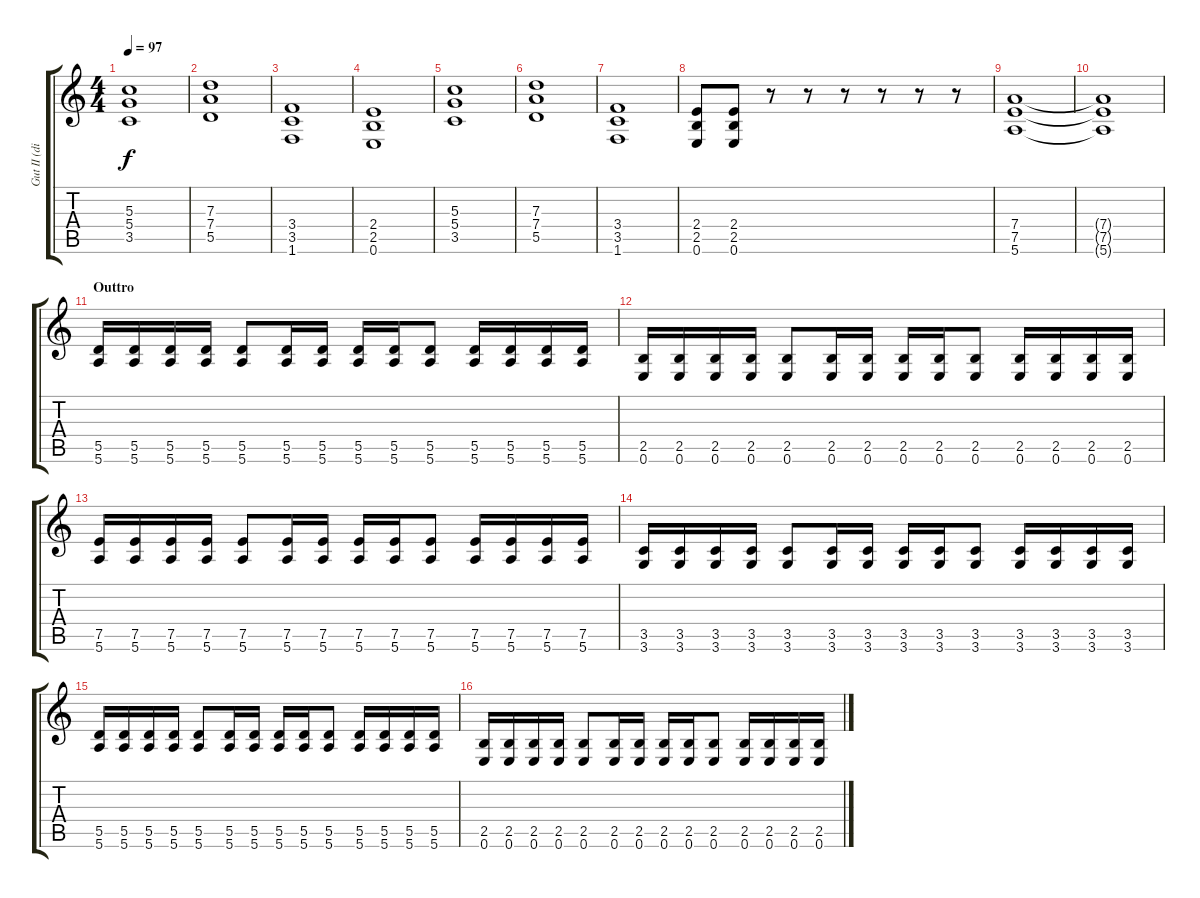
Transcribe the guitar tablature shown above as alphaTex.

\track ("Gut II (dist)" "Gut II (di") {instrument distortionguitar}
\staff {score tabs}
\tuning (E4 B3 G3 D3 A2 E2) {hide}
\ts (4 4)
\tempo 97
\clef g2
\ks c
(5.3 5.4 3.5).1{dy f} |
(7.3 7.4 5.5).1 |
(3.4 3.5 1.6).1 |
(2.4 2.5 0.6).1 |
(5.3 5.4 3.5).1 |
(7.3 7.4 5.5).1 |
(3.4 3.5 1.6).1 |
(2.4 2.5 0.6).8 (2.4 2.5 0.6).8 r.8 r.8 r.8 r.8 r.8 r.8 |
(7.4 7.5 5.6).1 |
(7.4{t} 7.5{t} 5.6{t}).1 |
\section ("" "Outtro")
(5.5 5.6).16 (5.5 5.6).16 (5.5 5.6).16 (5.5 5.6).16 (5.5 5.6).8 (5.5 5.6).16 (5.5 5.6).16 (5.5 5.6).16 (5.5 5.6).16 (5.5 5.6).8 (5.5 5.6).16 (5.5 5.6).16 (5.5 5.6).16 (5.5 5.6).16 |
(2.5 0.6).16 (2.5 0.6).16 (2.5 0.6).16 (2.5 0.6).16 (2.5 0.6).8 (2.5 0.6).16 (2.5 0.6).16 (2.5 0.6).16 (2.5 0.6).16 (2.5 0.6).8 (2.5 0.6).16 (2.5 0.6).16 (2.5 0.6).16 (2.5 0.6).16 |
(7.5 5.6).16 (7.5 5.6).16 (7.5 5.6).16 (7.5 5.6).16 (7.5 5.6).8 (7.5 5.6).16 (7.5 5.6).16 (7.5 5.6).16 (7.5 5.6).16 (7.5 5.6).8 (7.5 5.6).16 (7.5 5.6).16 (7.5 5.6).16 (7.5 5.6).16 |
(3.5 3.6).16 (3.5 3.6).16 (3.5 3.6).16 (3.5 3.6).16 (3.5 3.6).8 (3.5 3.6).16 (3.5 3.6).16 (3.5 3.6).16 (3.5 3.6).16 (3.5 3.6).8 (3.5 3.6).16 (3.5 3.6).16 (3.5 3.6).16 (3.5 3.6).16 |
(5.5 5.6).16 (5.5 5.6).16 (5.5 5.6).16 (5.5 5.6).16 (5.5 5.6).8 (5.5 5.6).16 (5.5 5.6).16 (5.5 5.6).16 (5.5 5.6).16 (5.5 5.6).8 (5.5 5.6).16 (5.5 5.6).16 (5.5 5.6).16 (5.5 5.6).16 |
(2.5 0.6).16 (2.5 0.6).16 (2.5 0.6).16 (2.5 0.6).16 (2.5 0.6).8 (2.5 0.6).16 (2.5 0.6).16 (2.5 0.6).16 (2.5 0.6).16 (2.5 0.6).8 (2.5 0.6).16 (2.5 0.6).16 (2.5 0.6).16 (2.5 0.6).16
